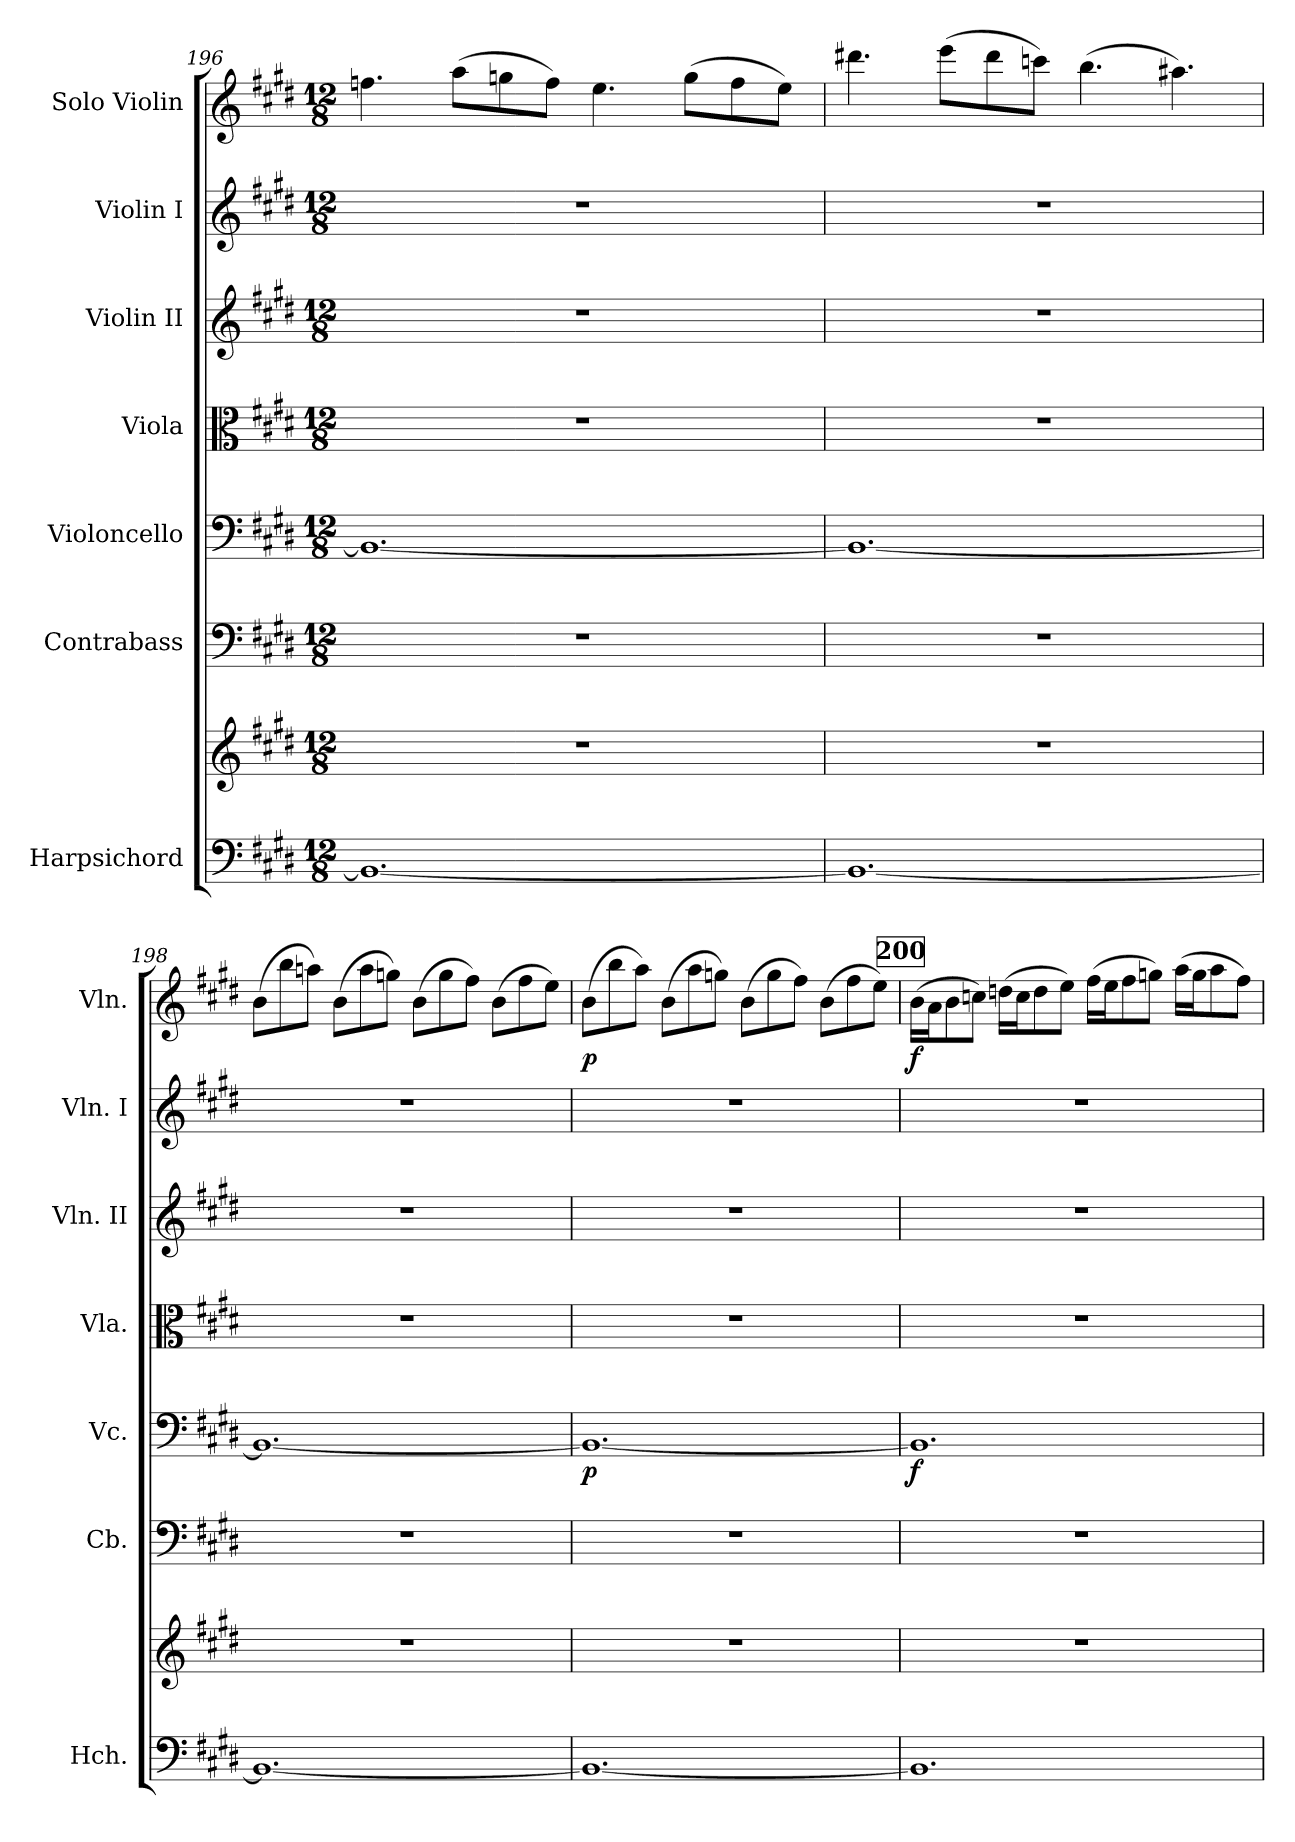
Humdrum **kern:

**kern	**kern	**kern	**kern	**dynam	**kern	**kern	**kern	**kern	**dynam
*part7	*part7	*part6	*part5	*part5	*part4	*part3	*part2	*part1	*part1
*staff8	*staff7	*staff6	*staff5	*staff5	*staff4	*staff3	*staff2	*staff1	*staff1
*I"Harpsichord	*	*I"Contrabass	*I"Violoncello	*	*I"Viola	*I"Violin II	*I"Violin I	*I"Solo Violin	*
*I'Hch.	*	*I'Cb.	*I'Vc.	*	*I'Vla.	*I'Vln. II	*I'Vln. I	*I'Vln.	*
!!LO:PB:g=z
*clefF4	*clefG2	*clefF4	*clefF4	*	*clefC3	*clefG2	*clefG2	*clefG2	*
*	*	*ITrd7c12	*	*	*	*	*	*	*
*k[f#c#g#d#]	*k[f#c#g#d#]	*k[f#c#g#d#]	*k[f#c#g#d#]	*	*k[f#c#g#d#]	*k[f#c#g#d#]	*k[f#c#g#d#]	*k[f#c#g#d#]	*
*M12/8	*M12/8	*M12/8	*M12/8	*	*M12/8	*M12/8	*M12/8	*M12/8	*
=196	=196	=196	=196	=196	=196	=196	=196	=196	=196
1.BB_	1.r	1.r	1.BB_	.	1.r	1.r	1.r	4.ffn\	.
.	.	.	.	.	.	.	.	(>8aa\L	.
.	.	.	.	.	.	.	.	8gg\	.
.	.	.	.	.	.	.	.	8ff\J)	.
.	.	.	.	.	.	.	.	4.ee\	.
.	.	.	.	.	.	.	.	(>8gg\L	.
.	.	.	.	.	.	.	.	8ff\	.
.	.	.	.	.	.	.	.	8ee\J)	.
=197	=197	=197	=197	=197	=197	=197	=197	=197	=197
1.BB_	1.r	1.r	1.BB_	.	1.r	1.r	1.r	4.ddd#X\	.
.	.	.	.	.	.	.	.	(>8eee\L	.
.	.	.	.	.	.	.	.	8ddd#\	.
.	.	.	.	.	.	.	.	8ccc\J)	.
.	.	.	.	.	.	.	.	(>4.bb\	.
.	.	.	.	.	.	.	.	4.aa#X\)	.
=198	=198	=198	=198	=198	=198	=198	=198	=198	=198
1.BB_	1.r	1.r	1.BB_	.	1.r	1.r	1.r	(>8b\L	.
.	.	.	.	.	.	.	.	8bb\	.
.	.	.	.	.	.	.	.	8aan\J)	.
.	.	.	.	.	.	.	.	(>8b\L	.
.	.	.	.	.	.	.	.	8aa\	.
.	.	.	.	.	.	.	.	8gg\J)	.
.	.	.	.	.	.	.	.	(>8b\L	.
.	.	.	.	.	.	.	.	8gg\	.
.	.	.	.	.	.	.	.	8ff#\J)	.
.	.	.	.	.	.	.	.	(>8b\L	.
.	.	.	.	.	.	.	.	8ff#\	.
.	.	.	.	.	.	.	.	8ee\J)	.
!!LO:PB:g=z
=199	=199	=199	=199	=199	=199	=199	=199	=199	=199
!	!	!	!	!LO:DY:b	!	!	!	!	!LO:DY:b
1.BB_	1.r	1.r	1.BB_	p	1.r	1.r	1.r	(>8b\L	p
.	.	.	.	.	.	.	.	8bb\	.
.	.	.	.	.	.	.	.	8aa\J)	.
.	.	.	.	.	.	.	.	(>8b\L	.
.	.	.	.	.	.	.	.	8aa\	.
.	.	.	.	.	.	.	.	8gg\J)	.
.	.	.	.	.	.	.	.	(>8b\L	.
.	.	.	.	.	.	.	.	8gg\	.
.	.	.	.	.	.	.	.	8ff#\J)	.
.	.	.	.	.	.	.	.	(>8b\L	.
.	.	.	.	.	.	.	.	8ff#\	.
.	.	.	.	.	.	.	.	8ee\J)	.
!!LO:REH:place=s1:a:B:fs=14:t=200
=200	=200	=200	=200	=200	=200	=200	=200	=200	=200
!	!	!	!	!LO:DY:b	!	!	!	!	!LO:DY:b
1.BB]	1.r	1.r	1.BB]	f	1.r	1.r	1.r	(>16b\LL	f
.	.	.	.	.	.	.	.	16a\J	.
.	.	.	.	.	.	.	.	8b\	.
.	.	.	.	.	.	.	.	8cc\J)	.
.	.	.	.	.	.	.	.	(>16dd\LL	.
.	.	.	.	.	.	.	.	16cc\J	.
.	.	.	.	.	.	.	.	8dd\	.
.	.	.	.	.	.	.	.	8ee\J)	.
.	.	.	.	.	.	.	.	(>16ff#\LL	.
.	.	.	.	.	.	.	.	16ee\J	.
.	.	.	.	.	.	.	.	8ff#\	.
.	.	.	.	.	.	.	.	8gg\J)	.
.	.	.	.	.	.	.	.	(>16aa\LL	.
.	.	.	.	.	.	.	.	16gg\J	.
.	.	.	.	.	.	.	.	8aa\	.
.	.	.	.	.	.	.	.	8ff#\J)	.
=	=	=	=	=	=	=	=	=	=
*-	*-	*-	*-	*-	*-	*-	*-	*-	*-
